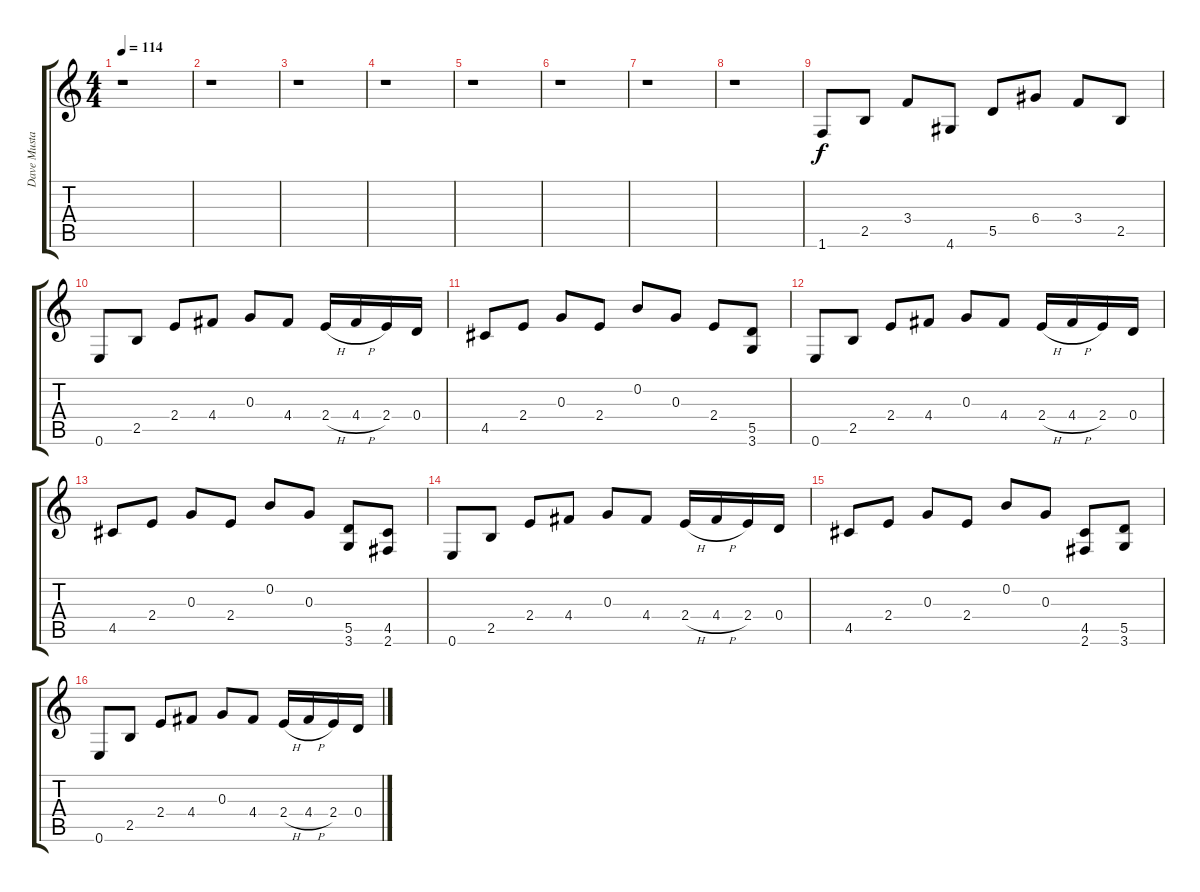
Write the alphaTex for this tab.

\track ("Dave Mustaine Rythm" "Dave Musta") {instrument distortionguitar}
\staff {score tabs}
\tuning (E4 B3 G3 D3 A2 E2) {hide}
\ts (4 4)
\tempo 114
\clef g2
\ks c
r.1{dy f} |
r.1 |
r.1 |
r.1 |
r.1 |
r.1 |
r.1 |
r.1 |
1.6.8 2.5.8 3.4.8 4.6.8 5.5.8 6.4.8 3.4.8 2.5.8 |
0.6.8 2.5.8 2.4.8 4.4.8 0.3.8 4.4.8 2.4{h}.16 4.4{h}.16 2.4.16 0.4.16 |
4.5.8 2.4.8 0.3.8 2.4.8 0.2.8 0.3.8 2.4.8 (5.5 3.6).8 |
0.6.8 2.5.8 2.4.8 4.4.8 0.3.8 4.4.8 2.4{h}.16 4.4{h}.16 2.4.16 0.4.16 |
4.5.8 2.4.8 0.3.8 2.4.8 0.2.8 0.3.8 (5.5 3.6).8 (4.5 2.6).8 |
0.6.8 2.5.8 2.4.8 4.4.8 0.3.8 4.4.8 2.4{h}.16 4.4{h}.16 2.4.16 0.4.16 |
4.5.8 2.4.8 0.3.8 2.4.8 0.2.8 0.3.8 (4.5 2.6).8 (5.5 3.6).8 |
0.6.8 2.5.8 2.4.8 4.4.8 0.3.8 4.4.8 2.4{h}.16 4.4{h}.16 2.4.16 0.4.16
